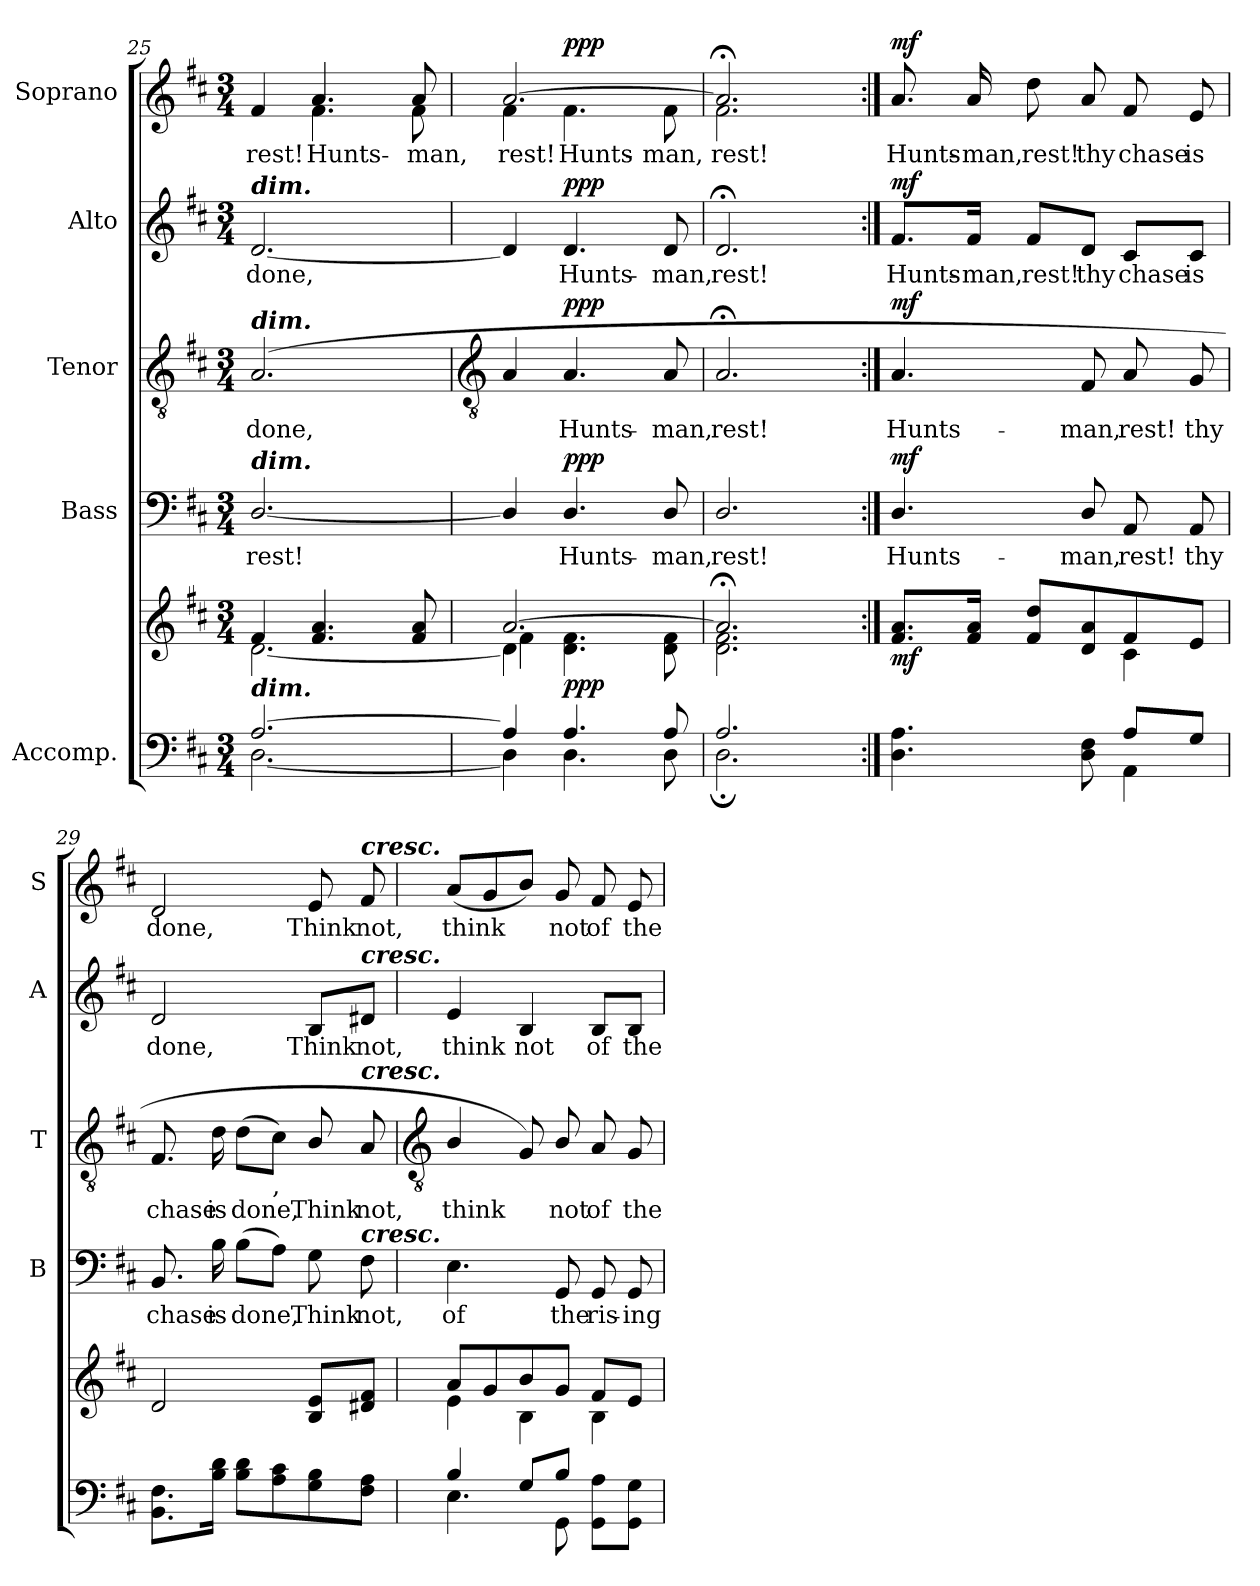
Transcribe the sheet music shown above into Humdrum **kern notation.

**kern	**kern	**dynam	**kern	**text	**dynam	**kern	**text	**dynam	**kern	**text	**dynam	**kern	**text	**dynam
*part5	*part5	*part5	*part4	*part4	*part4	*part3	*part3	*part3	*part2	*part2	*part2	*part1	*part1	*part1
*staff6	*staff5	*staff5/6	*staff4	*staff4	*staff4	*staff3	*staff3	*staff3	*staff2	*staff2	*staff2	*staff1	*staff1	*staff1
*I"Accomp.	*	*	*I"Bass	*	*	*I"Tenor	*	*	*I"Alto	*	*	*I"Soprano	*	*
*	*	*	*I'B	*	*	*I'T	*	*	*I'A	*	*	*I'S	*	*
*clefF4	*clefG2	*	*clefF4	*	*	*clefGv2	*	*	*clefG2	*	*	*clefG2	*	*
*k[f#c#]	*k[f#c#]	*	*k[f#c#]	*	*	*k[f#c#]	*	*	*k[f#c#]	*	*	*k[f#c#]	*	*
*D:	*D:	*	*D:	*	*	*D:	*	*	*D:	*	*	*D:	*	*
*M3/4	*M3/4	*	*M3/4	*	*	*M3/4	*	*	*M3/4	*	*	*M3/4	*	*
=25	=25	=25	=25	=25	=25	=25	=25	=25	=25	=25	=25	=25	=25	=25
*^	*^	*	*	*	*	*	*	*	*	*	*	*	*	*
*	*	*	*^	*	*	*	*	*	*	*	*	*	*	*	*	*
!	!	!	!	!	!	!	!	!	!	!	!	!	!	!	!LO:TX:a:Bi:t=dim.	!	!
!	!	!	!	!	!	!	!	!	!	!	!	!LO:TX:a:Bi:t=dim.	!	!	!	!	!
!	!	!	!	!	!	!	!	!	!LO:TX:a:Bi:t=dim.	!	!	!	!	!	!	!	!
!	!	!	!	!	!	!LO:TX:a:Bi:t=dim.	!	!	!	!	!	!	!	!	!	!	!
!LO:TX:a:Bi:t=dim.	!	!	!	!	!	!	!	!	!	!	!	!	!	!	!	!	!
!	!	!	!	!	!	!	!LO:LY:b	!	!	!LO:LY:b	!	!	!LO:LY:b	!	!	!LO:LY:b	!
*	*	*	*	*	*	*	*	*	*	*	*	*	*	*	*^	*	*
[2.A/	[2.D\	4f#/	[2.d\	2ryy	.	[2.D/	rest!	.	(<2.A	done,	.	[2.d	done,	.	4ryy	4f#/	rest!	.
!	!	!	!	!	!	!	!	!	!	!	!	!	!	!	!	!	!LO:LY:a	!
!	!	!	!	!	!	!	!	!	!	!	!	!	!	!	!	!	!LO:LY:b	!
.	.	4.f#/ 4.a/	.	.	.	.	.	.	.	.	.	.	.	.	4.a	4.f#\	Hunts-	.
.	.	.	.	4ryy	.	.	.	.	.	.	.	.	.	.	.	.	.	.
!	!	!	!	!	!	!	!	!	!	!	!	!	!	!	!	!	!LO:LY:a	!
!	!	!	!	!	!	!	!	!	!	!	!	!	!	!	!	!	!LO:LY:b	!
.	.	8f#/ 8a/	.	.	.	.	.	.	.	.	.	.	.	.	8a	8f#\	-man,	.
!!LO:LB:g=z	!!
=26	=26	=26	=26	=26	=26	=26	=26	=26	=26	=26	=26	=26	=26	=26	=26	=26	=26	=26
*	*	*	*	*	*	*	*	*	*clefGv2	*	*	*	*	*	*	*	*	*
!	!	!	!	!	!	!	!	!	!	!	!	!	!	!	!	!	!LO:LY:a	!
!	!	!	!	!	!	!	!	!	!	!	!	!	!	!	!	!	!LO:LY:b	!
4A/]	4D\]	[2.a/	4d\]	4f#\	.	4D/]	.	.	4A	.	.	4d]	.	.	[2.a/	4f#\	rest!	.
!	!	!	!	!	!LO:DY:b	!	!LO:LY:b	!LO:DY:b	!	!LO:LY:b	!LO:DY:b	!	!LO:LY:b	!LO:DY:b	!	!	!LO:LY:b	!LO:DY:b
4.A/	4.D\	.	4.d\ 4.f#\	4ryy	ppp	4.D/	Hunts-	ppp	4.A	Hunts-	ppp	4.d	Hunts-	ppp	.	4.f#\	Hunts-	ppp
.	.	.	.	4ryy	.	.	.	.	.	.	.	.	.	.	.	.	.	.
!	!	!	!	!	!	!	!LO:LY:b	!	!	!LO:LY:b	!	!	!LO:LY:b	!	!	!	!LO:LY:b	!
8A/	8D\	.	8d\ 8f#\	.	.	8D/	-man,	.	8A	-man,	.	8d	-man,	.	.	8f#\	-man,	.
=27	=27	=27	=27	=27	=27	=27	=27	=27	=27	=27	=27	=27	=27	=27	=27	=27	=27	=27
!	!	!	!	!	!	!	!LO:LY:b	!	!	!LO:LY:b	!	!	!LO:LY:b	!	!	!	!LO:LY:b	!
2.A/	2.D;\	2.a;</]	2.d\ 2.f#\	2ryy	.	2.D/	rest!	.	2.A;<	rest!	.	2.d;<	rest!	.	2.a;</]	2.f#\	rest!	.
.	.	.	.	4ryy	.	.	.	.	.	.	.	.	.	.	.	.	.	.
=28:|!	=28:|!	=28:|!	=28:|!	=28:|!	=28:|!	=28:|!	=28:|!	=28:|!	=28:|!	=28:|!	=28:|!	=28:|!	=28:|!	=28:|!	=28:|!	=28:|!	=28:|!	=28:|!
!	!	!	!	!LO:N:vis=1	!LO:DY:b	!	!LO:LY:b	!LO:DY:b	!	!LO:LY:b	!LO:DY:b	!	!LO:LY:b	!LO:DY:b	!	!	!LO:LY:b	!LO:DY:b
2ryy	4.D\ 4.A\	8.f#/ 8.a/L	4ryy	2.ryy	mf	4.D/	Hunts-	mf	4.A	Hunts-	mf	8.f#/L	Hunts-	mf	2.ryy	8.a/	Hunts-	mf
!	!	!	!	!	!	!	!	!	!	!	!	!	!LO:LY:b	!	!	!	!LO:LY:b	!
.	.	16f#/ 16a/J	.	.	.	.	.	.	.	.	.	16f#/Jk	-man,	.	.	16a/	-man,	.
!	!	!	!	!	!	!	!	!	!	!	!	!	!LO:LY:b	!	!	!	!LO:LY:b	!
.	.	8f#/ 8dd/L	4ryy	.	.	.	.	.	.	.	.	8f#/L	rest!	.	.	8dd\	rest!	.
!	!	!	!	!	!	!	!LO:LY:b	!	!	!LO:LY:b	!	!	!LO:LY:b	!	!	!	!LO:LY:b	!
.	8D\ 8F#\	8d/ 8a/	.	.	.	8D/	-man,	.	8F#	-man,	.	8d/J	thy	.	.	8a/	thy	.
!	!	!	!	!	!	!	!LO:LY:b	!	!	!LO:LY:b	!	!	!LO:LY:b	!	!	!	!LO:LY:b	!
8A/L	4AA\	8f#/	4c#\	.	.	8AA	rest!	.	8A	rest!	.	8c#/L	chase	.	.	8f#/	chase	.
!	!	!	!	!	!	!	!LO:LY:b	!	!	!LO:LY:b	!	!	!LO:LY:b	!	!	!	!LO:LY:b	!
8G/J	.	8e/J	.	.	.	8AA	thy	.	8G	thy	.	8c#/J	is	.	.	8e/	is	.
=29	=29	=29	=29	=29	=29	=29	=29	=29	=29	=29	=29	=29	=29	=29	=29	=29	=29	=29
!	!	!	!	!	!	!	!LO:LY:b	!	!	!LO:LY:b	!	!	!LO:LY:b	!	!	!	!LO:LY:b	!
2.ryy	8.BB\ 8.F#\L	2d/	2ryy	2.ryy	.	8.BB	chase	.	8.F#	chase	.	2d	done,	.	2ryy	2d/	done,	.
!	!	!	!	!	!	!	!LO:LY:b	!	!	!LO:LY:b	!	!	!	!	!	!	!	!
.	16B\ 16d\J	.	.	.	.	16B	is	.	16d	is	.	.	.	.	.	.	.	.
!	!	!	!	!	!	!	!LO:LY:b	!	!	!LO:LY:b	!	!	!	!	!	!	!	!
.	8B\ 8d\L	.	.	.	.	(>8BL	done,	.	(>8dL	done,	.	.	.	.	.	.	.	.
!	!	!	!	!	!	!	!	!	!LO:TX:b:t=,	!	!	!	!	!	!	!	!	!
.	8A\ 8c#\	.	.	.	.	8AJ)	.	.	8c#J)	.	.	.	.	.	.	.	.	.
!	!	!	!	!	!	!	!LO:LY:b	!	!	!LO:LY:b	!	!	!LO:LY:b	!	!	!	!LO:LY:b	!
.	8G\ 8B\	8B/ 8e/L	4ryy	.	.	8G	Think	.	8B/	Think	.	8B/L	Think	.	8ryy	8e/	Think	.
!	!	!	!	!	!	!	!	!	!	!	!	!	!	!	!LO:TX:a:Bi:t=cresc.	!	!	!
!	!	!	!	!	!	!	!	!	!	!	!	!LO:TX:a:Bi:t=cresc.	!	!	!	!	!	!
!	!	!	!	!	!	!	!	!	!LO:TX:a:Bi:t=cresc.	!	!	!	!	!	!	!	!	!
!	!	!	!	!	!	!LO:TX:a:Bi:t=cresc.	!	!	!	!	!	!	!	!	!	!	!	!
!	!	!	!	!	!	!	!LO:LY:b	!	!	!LO:LY:b	!	!	!LO:LY:b	!	!	!	!LO:LY:b	!
.	8F#\ 8A\J	8d#X/ 8f#/J	.	.	.	8F#	not,	.	8A	not,	.	8d#X/J	not,	.	8ryy	8f#/	not,	.
*	*	*	*	*	*	*	*	*	*	*	*	*	*	*	*v	*v	*	*
!!LO:LB:g=z
=30	=30	=30	=30	=30	=30	=30	=30	=30	=30	=30	=30	=30	=30	=30	=30	=30	=30
*	*	*	*	*	*	*	*	*	*clefGv2	*	*	*	*	*	*	*	*
*	*	*	*	*	*	*	*	*	*	*	*	*	*	*	*^	*	*
!	!	!	!	!	!	!	!LO:LY:b	!	!	!LO:LY:b	!	!	!LO:LY:b	!	!	!	!LO:LY:b	!
*	*	*	*	*	*	*	*	*	*	*	*	*	*	*	*v	*v	*	*
4B/	4.E\	8a/L	4e\	2.ryy	.	4.E	of	.	4B/	think	.	4e	think	.	(<8aL	think	.
.	.	8g/	.	.	.	.	.	.	.	.	.	.	.	.	8g	.	.
!	!	!	!	!	!	!	!	!	!	!	!	!	!LO:LY:b	!	!	!	!
8G/L	.	8b/	4B\	.	.	.	.	.	8G)	.	.	4B	not	.	8bJ)	.	.
!	!	!	!	!	!	!	!LO:LY:b	!	!	!LO:LY:b	!	!	!	!	!	!LO:LY:b	!
8B/J	8GG\	8g/J	.	.	.	8GG	the	.	8B/	not	.	.	.	.	8g	not	.
!	!	!	!	!	!	!	!LO:LY:b	!	!	!LO:LY:b	!	!	!LO:LY:b	!	!	!LO:LY:b	!
4ryy	8GG\ 8A\L	8f#/L	4B\	.	.	8GG	ris-	.	8A	of	.	8B/L	of	.	8f#	of	.
!	!	!	!	!	!	!	!LO:LY:b	!	!	!LO:LY:b	!	!	!LO:LY:b	!	!	!LO:LY:b	!
.	8GG\ 8G\J	8e/J	.	.	.	8GG	-ing	.	8G	the	.	8B/J	the	.	8e	the	.
*v	*v	*	*	*	*	*	*	*	*	*	*	*	*	*	*	*	*
*	*v	*v	*v	*	*	*	*	*	*	*	*	*	*	*	*	*
=	=	=	=	=	=	=	=	=	=	=	=	=	=	=
*-	*-	*-	*-	*-	*-	*-	*-	*-	*-	*-	*-	*-	*-	*-
